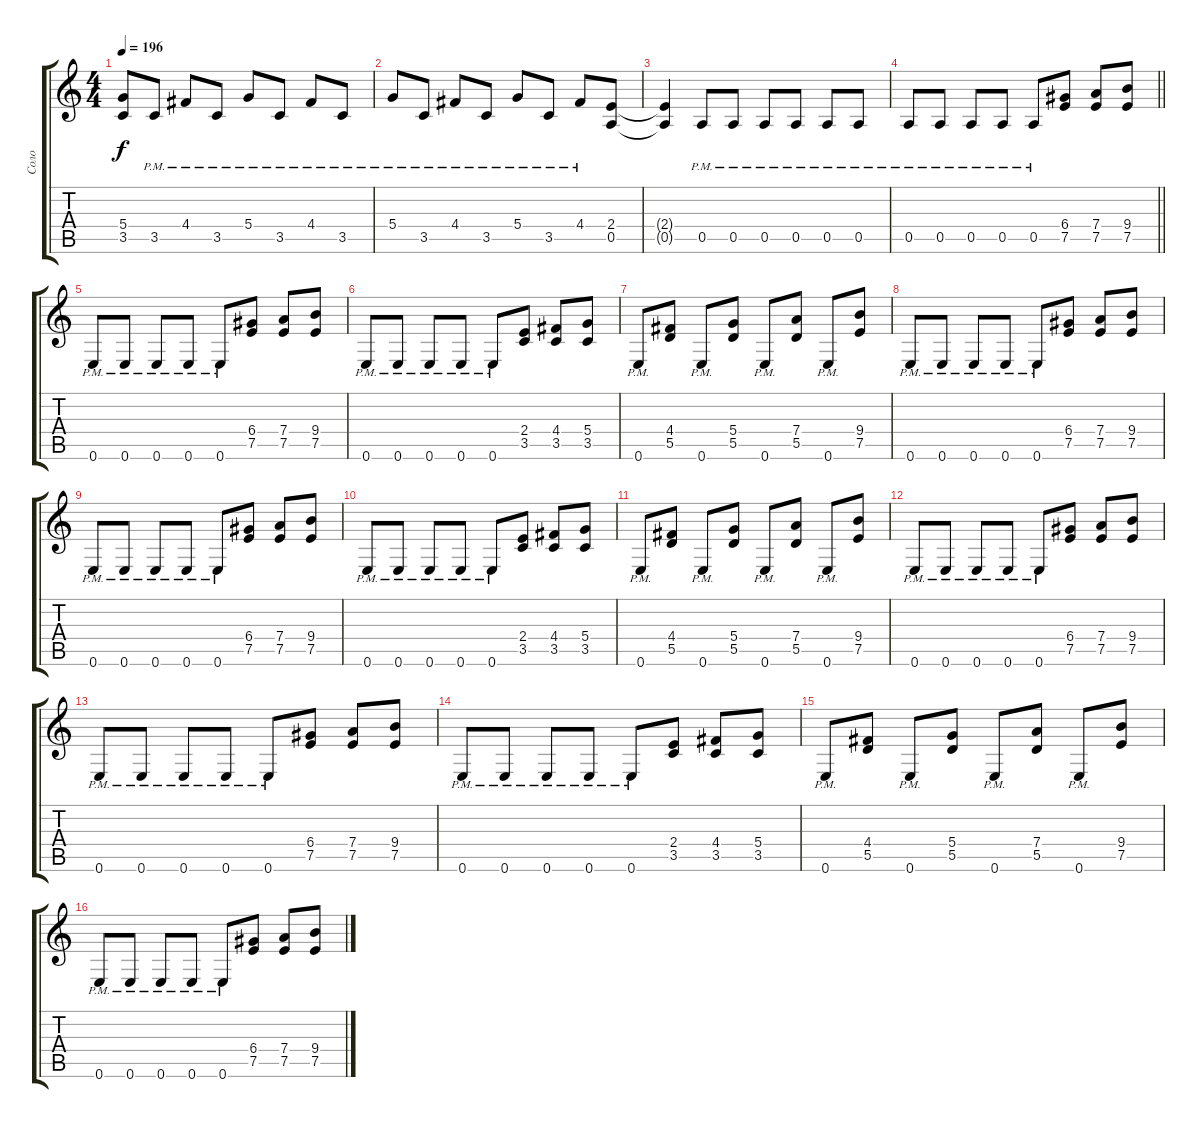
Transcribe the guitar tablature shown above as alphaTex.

\track ("Соло" "Соло") {instrument distortionguitar}
\staff {score tabs}
\tuning (E4 B3 G3 D3 A2 E2) {hide}
\ts (4 4)
\tempo 196
\clef g2
\ks c
(5.4{t} 3.5{t}).8{dy f} 3.5{pm}.8 4.4{pm}.8 3.5{pm}.8 5.4{pm}.8 3.5{pm}.8 4.4{pm}.8 3.5{pm}.8 |
5.4{pm}.8 3.5{pm}.8 4.4{pm}.8 3.5{pm}.8 5.4{pm}.8 3.5{pm}.8 4.4{pm}.8 (2.4 0.5).8 |
(2.4{t} 0.5{t}).4 0.5{pm}.8 0.5{pm}.8 0.5{pm}.8 0.5{pm}.8 0.5{pm}.8 0.5{pm}.8 |
\barLineRight lightlight
0.5{pm}.8 0.5{pm}.8 0.5{pm}.8 0.5{pm}.8 0.5{pm}.8 (6.4 7.5).8 (7.4 7.5).8 (9.4 7.5).8 |
0.6{pm}.8 0.6{pm}.8 0.6{pm}.8 0.6{pm}.8 0.6{pm}.8 (6.4 7.5).8 (7.4 7.5).8 (9.4 7.5).8 |
0.6{pm}.8 0.6{pm}.8 0.6{pm}.8 0.6{pm}.8 0.6{pm}.8 (2.4 3.5).8 (4.4 3.5).8 (5.4 3.5).8 |
0.6{pm}.8 (4.4 5.5).8 0.6{pm}.8 (5.4 5.5).8 0.6{pm}.8 (7.4 5.5).8 0.6{pm}.8 (9.4 7.5).8 |
0.6{pm}.8 0.6{pm}.8 0.6{pm}.8 0.6{pm}.8 0.6{pm}.8 (6.4 7.5).8 (7.4 7.5).8 (9.4 7.5).8 |
0.6{pm}.8 0.6{pm}.8 0.6{pm}.8 0.6{pm}.8 0.6{pm}.8 (6.4 7.5).8 (7.4 7.5).8 (9.4 7.5).8 |
0.6{pm}.8 0.6{pm}.8 0.6{pm}.8 0.6{pm}.8 0.6{pm}.8 (2.4 3.5).8 (4.4 3.5).8 (5.4 3.5).8 |
0.6{pm}.8 (4.4 5.5).8 0.6{pm}.8 (5.4 5.5).8 0.6{pm}.8 (7.4 5.5).8 0.6{pm}.8 (9.4 7.5).8 |
0.6{pm}.8 0.6{pm}.8 0.6{pm}.8 0.6{pm}.8 0.6{pm}.8 (6.4 7.5).8 (7.4 7.5).8 (9.4 7.5).8 |
0.6{pm}.8 0.6{pm}.8 0.6{pm}.8 0.6{pm}.8 0.6{pm}.8 (6.4 7.5).8 (7.4 7.5).8 (9.4 7.5).8 |
0.6{pm}.8 0.6{pm}.8 0.6{pm}.8 0.6{pm}.8 0.6{pm}.8 (2.4 3.5).8 (4.4 3.5).8 (5.4 3.5).8 |
0.6{pm}.8 (4.4 5.5).8 0.6{pm}.8 (5.4 5.5).8 0.6{pm}.8 (7.4 5.5).8 0.6{pm}.8 (9.4 7.5).8 |
0.6{pm}.8 0.6{pm}.8 0.6{pm}.8 0.6{pm}.8 0.6{pm}.8 (6.4 7.5).8 (7.4 7.5).8 (9.4 7.5).8
